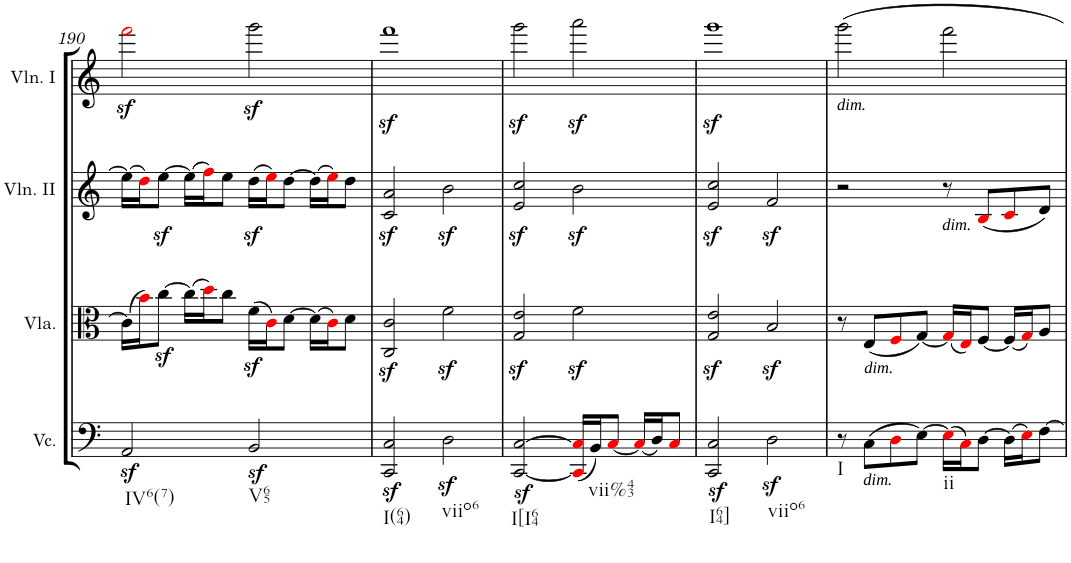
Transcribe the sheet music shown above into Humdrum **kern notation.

**kern	**kern	**kern	**kern
*part4	*part3	*part2	*part1
*staff4	*staff3	*staff2	*staff1
*I"Violoncello	*I"Viola	*I"Violin II	*I"Violin I
*I'Vc.	*I'Vla.	*I'Vln. II	*I'Vln. I
!!LO:PB:g=z
*clefC4	*clefC3	*clefG2	*clefG2
*k[]	*k[]	*k[]	*k[]
*M4/4	*M4/4	*M4/4	*M4/4
*met(c)	*met(c)	*met(c)	*met(c)
=190	=190	=190	=190
!LO:TX:b:t=IV6(7)	!	!	!
2AAz</	(16c\LL]	(16ee\LL]	2fffz<i\
.	16bi\J)	16ddi\J)	.
.	[8ccz<\J	[8eez<\J	.
.	(16cc\LL]	(16ee\LL]	.
.	16ddi\J)	16ffi\J)	.
.	8cc\J	8ee\J	.
!LO:TX:b:t=V65	!	!	!
2BBz</	(16fz<\LL	(16ddz<\LL	2gggz<\
.	16ci\J)	16eei\J)	.
.	[8d\J	[8dd\J	.
.	(16d\LL]	(16dd\LL]	.
.	16ci\J)	16eei\J)	.
.	8d\J	8dd\J	.
=191	=191	=191	=191
!LO:TX:b:t=I(64)	!	!	!
2CC/z< 2C/z<	2C/z< 2c/z<	2c/z< 2a/z<	1fffz<
!LO:TX:b:t=viio6	!	!	!
2Dz<\	2fz<\	2bz<\	.
=192	=192	=192	=192
!LO:TX:b:t=I[I64	!	!	!
[2CC/z< [2C/z<	2G/z< 2e/z<	2e/z< 2cc/z<	2gggz<\
!LO:TX:b:t=vii%43	!	!	!
(16CCi/] 16Ci/]LL	2fz<\	2bz<\	2aaaz<\
16BB/J)	.	.	.
[8Ci/J	.	.	.
(16Ci/LL]	.	.	.
16D/J)	.	.	.
8Ci/J	.	.	.
=193	=193	=193	=193
!LO:TX:b:t=I64]	!	!	!
2CC/z< 2C/z<	2G/z< 2e/z<	2e/z< 2cc/z<	1gggz<
!LO:TX:b:t=viio6	!	!	!
2Dz<\	2Bz</	2fz</	.
=194	=194	=194	=194
!	!	!	!LO:TX:b:i:t=dim.
!LO:TX:b:t=I	!	!	!
8r	8r	2r	2ggg\
!	!LO:TX:b:i:t=dim.	!	!
!LO:TX:b:i:t=dim.	!	!	!
(8C\L	(8E/L	.	.
8Di\	8Fi/	.	.
[8E\J)	[8G/J)	.	.
!	!	!LO:TX:b:i:t=dim.	!
!LO:TX:b:t=ii	!	!	!
(16Ei\LL]	(16Gi/LL]	8r	2fff\
16Ci\J)	16Ei/J)	.	.
[8D\J	[8F/J	(8Bi/L	.
(16D\LL]	(16F/LL]	8ci/	.
16Ei\J)	16Gi/J)	.	.
[8F\J	8A/J	8d/J)	.
=	=	=	=
*-	*-	*-	*-
